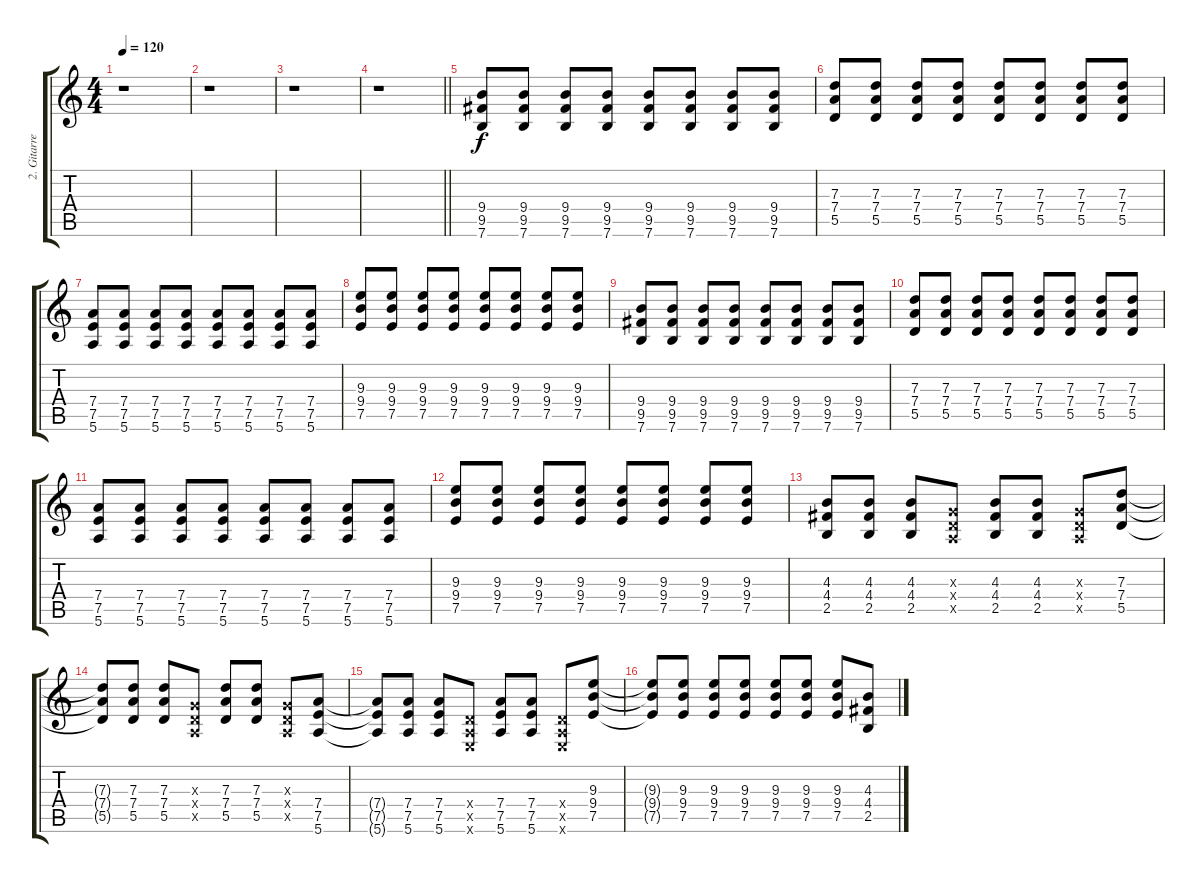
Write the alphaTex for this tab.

\track ("2. Gitarre" "2. Gitarre") {instrument overdrivenguitar}
\staff {score tabs}
\tuning (E4 B3 G3 D3 A2 E2) {hide}
\ts (4 4)
\tempo 120
\clef g2
\ks c
r.1{dy f} |
r.1 |
r.1 |
\barLineRight lightlight
r.1 |
(9.4 9.5 7.6).8 (9.4 9.5 7.6).8 (9.4 9.5 7.6).8 (9.4 9.5 7.6).8 (9.4 9.5 7.6).8 (9.4 9.5 7.6).8 (9.4 9.5 7.6).8 (9.4 9.5 7.6).8 |
(7.3 7.4 5.5).8 (7.3 7.4 5.5).8 (7.3 7.4 5.5).8 (7.3 7.4 5.5).8 (7.3 7.4 5.5).8 (7.3 7.4 5.5).8 (7.3 7.4 5.5).8 (7.3 7.4 5.5).8 |
(7.4 7.5 5.6).8 (7.4 7.5 5.6).8 (7.4 7.5 5.6).8 (7.4 7.5 5.6).8 (7.4 7.5 5.6).8 (7.4 7.5 5.6).8 (7.4 7.5 5.6).8 (7.4 7.5 5.6).8 |
(9.3 9.4 7.5).8 (9.3 9.4 7.5).8 (9.3 9.4 7.5).8 (9.3 9.4 7.5).8 (9.3 9.4 7.5).8 (9.3 9.4 7.5).8 (9.3 9.4 7.5).8 (9.3 9.4 7.5).8 |
(9.4 9.5 7.6).8 (9.4 9.5 7.6).8 (9.4 9.5 7.6).8 (9.4 9.5 7.6).8 (9.4 9.5 7.6).8 (9.4 9.5 7.6).8 (9.4 9.5 7.6).8 (9.4 9.5 7.6).8 |
(7.3 7.4 5.5).8 (7.3 7.4 5.5).8 (7.3 7.4 5.5).8 (7.3 7.4 5.5).8 (7.3 7.4 5.5).8 (7.3 7.4 5.5).8 (7.3 7.4 5.5).8 (7.3 7.4 5.5).8 |
(7.4 7.5 5.6).8 (7.4 7.5 5.6).8 (7.4 7.5 5.6).8 (7.4 7.5 5.6).8 (7.4 7.5 5.6).8 (7.4 7.5 5.6).8 (7.4 7.5 5.6).8 (7.4 7.5 5.6).8 |
(9.3 9.4 7.5).8 (9.3 9.4 7.5).8 (9.3 9.4 7.5).8 (9.3 9.4 7.5).8 (9.3 9.4 7.5).8 (9.3 9.4 7.5).8 (9.3 9.4 7.5).8 (9.3 9.4 7.5).8 |
(4.3 4.4 2.5).8 (4.3 4.4 2.5).8 (4.3 4.4 2.5).8 (0.3{x} 0.4{x} 0.5{x}).8 (4.3 4.4 2.5).8 (4.3 4.4 2.5).8 (0.3{x} 0.4{x} 0.5{x}).8 (7.3 7.4 5.5).8 |
(7.3{t} 7.4{t} 5.5{t}).8 (7.3 7.4 5.5).8 (7.3 7.4 5.5).8 (0.3{x} 0.4{x} 0.5{x}).8 (7.3 7.4 5.5).8 (7.3 7.4 5.5).8 (0.3{x} 0.4{x} 0.5{x}).8 (7.4 7.5 5.6).8 |
(7.4{t} 7.5{t} 5.6{t}).8 (7.4 7.5 5.6).8 (7.4 7.5 5.6).8 (0.4{x} 0.5{x} 0.6{x}).8 (7.4 7.5 5.6).8 (7.4 7.5 5.6).8 (0.4{x} 0.5{x} 0.6{x}).8 (9.3 9.4 7.5).8 |
(9.3{t} 9.4{t} 7.5{t}).8 (9.3 9.4 7.5).8 (9.3 9.4 7.5).8 (9.3 9.4 7.5).8 (9.3 9.4 7.5).8 (9.3 9.4 7.5).8 (9.3 9.4 7.5).8 (4.3 4.4 2.5).8
